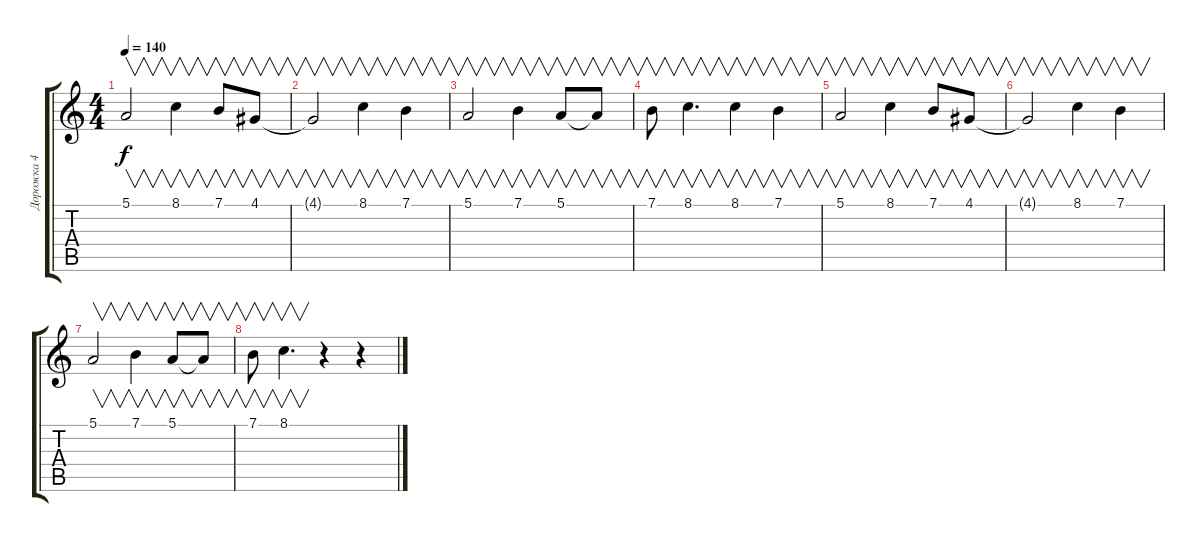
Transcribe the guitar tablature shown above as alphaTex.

\track ("Дорожка 4" "Дорожка 4") {instrument vibraphone}
\staff {score tabs}
\tuning (E4 B3 G3 D3 A2 E2) {hide}
\ts (4 4)
\tempo 140
\clef g2
\ks c
5.1.2{v dy f} 8.1.4{v} 7.1.8{v} 4.1.8{v} |
4.1{t}.2{v} 8.1.4{v} 7.1.4{v} |
5.1.2{v} 7.1.4{v} 5.1.8{v} 5.1{t}.8{v} |
7.1.8{v} 8.1.4{v d} 8.1.4{v} 7.1.4{v} |
5.1.2{v} 8.1.4{v} 7.1.8{v} 4.1.8{v} |
4.1{t}.2{v} 8.1.4{v} 7.1.4{v} |
5.1.2{v} 7.1.4{v} 5.1.8{v} 5.1{t}.8{v} |
7.1.8{v} 8.1.4{v d} r.4 r.4
